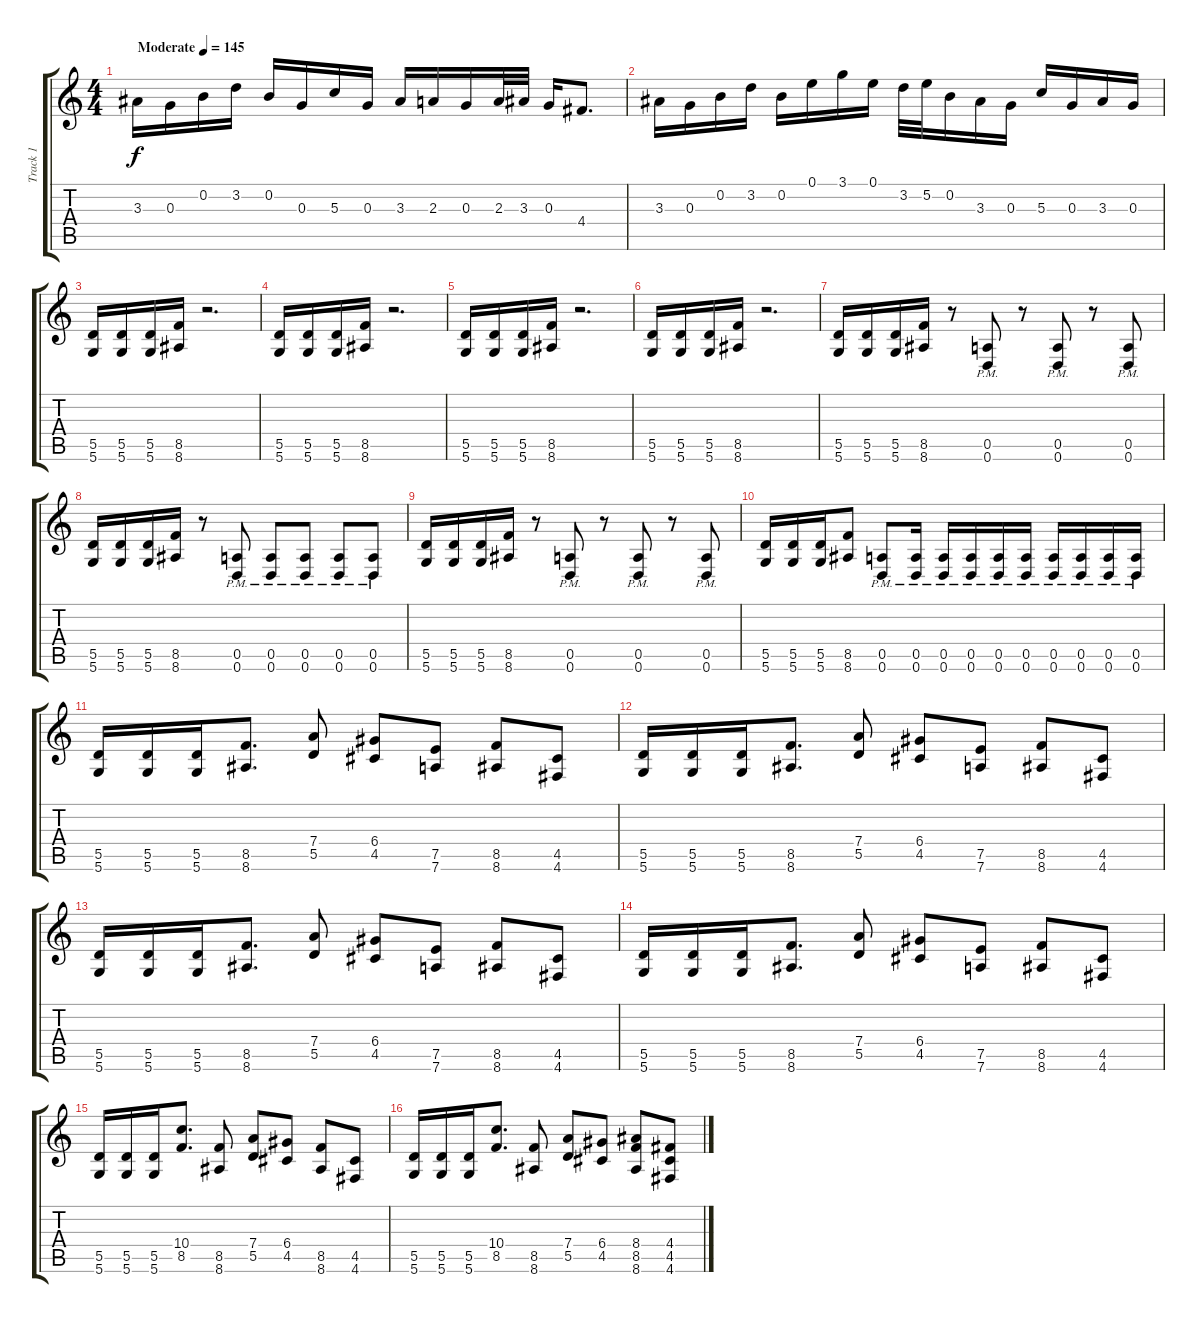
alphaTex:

\track ("Track 1" "Track 1") {instrument distortionguitar}
\staff {score tabs}
\tuning (E4 B3 G3 D3 A2 D2) {hide}
\ts (4 4)
\tempo (145 "Moderate")
\clef g2
\ks c
3.3.16{dy f instrument distortionguitar} 0.3.16 0.2.16 3.2.16 0.2.16 0.3.16 5.3.16 0.3.16 3.3.16 2.3.16 0.3.16 2.3.32 3.3.32 0.3.16 4.4.8{d} |
3.3.16 0.3.16 0.2.16 3.2.16 0.2.16 0.1.16 3.1.16 0.1.16 3.2.32 5.2.32 0.2.16 3.3.16 0.3.16 5.3.16 0.3.16 3.3.16 0.3.16 |
(5.5 5.6).16 (5.5 5.6).16 (5.5 5.6).16 (8.5 8.6).16 r.2{d} |
(5.5 5.6).16 (5.5 5.6).16 (5.5 5.6).16 (8.5 8.6).16 r.2{d} |
(5.5 5.6).16 (5.5 5.6).16 (5.5 5.6).16 (8.5 8.6).16 r.2{d} |
(5.5 5.6).16 (5.5 5.6).16 (5.5 5.6).16 (8.5 8.6).16 r.2{d} |
(5.5 5.6).16 (5.5 5.6).16 (5.5 5.6).16 (8.5 8.6).16 r.8 (0.5{pm} 0.6{pm}).8 r.8 (0.5{pm} 0.6{pm}).8 r.8 (0.5{pm} 0.6{pm}).8 |
(5.5 5.6).16 (5.5 5.6).16 (5.5 5.6).16 (8.5 8.6).16 r.8 (0.5{pm} 0.6{pm}).8 (0.5{pm} 0.6{pm}).8 (0.5{pm} 0.6{pm}).8 (0.5{pm} 0.6{pm}).8 (0.5{pm} 0.6{pm}).8 |
(5.5 5.6).16 (5.5 5.6).16 (5.5 5.6).16 (8.5 8.6).16 r.8 (0.5{pm} 0.6{pm}).8 r.8 (0.5{pm} 0.6{pm}).8 r.8 (0.5{pm} 0.6{pm}).8 |
(5.5 5.6).16 (5.5 5.6).16 (5.5 5.6).16 (8.5 8.6).8 (0.5{pm} 0.6{pm}).8 (0.5{pm} 0.6{pm}).16 (0.5{pm} 0.6{pm}).16 (0.5{pm} 0.6{pm}).16 (0.5{pm} 0.6{pm}).16 (0.5{pm} 0.6{pm}).16 (0.5{pm} 0.6{pm}).16 (0.5{pm} 0.6{pm}).16 (0.5{pm} 0.6{pm}).16 (0.5{pm} 0.6{pm}).16 |
(5.5 5.6).16 (5.5 5.6).16 (5.5 5.6).16 (8.5 8.6).8{d} (7.4 5.5).8 (6.4 4.5).8 (7.5 7.6).8 (8.5 8.6).8 (4.5 4.6).8 |
(5.5 5.6).16 (5.5 5.6).16 (5.5 5.6).16 (8.5 8.6).8{d} (7.4 5.5).8 (6.4 4.5).8 (7.5 7.6).8 (8.5 8.6).8 (4.5 4.6).8 |
(5.5 5.6).16 (5.5 5.6).16 (5.5 5.6).16 (8.5 8.6).8{d} (7.4 5.5).8 (6.4 4.5).8 (7.5 7.6).8 (8.5 8.6).8 (4.5 4.6).8 |
(5.5 5.6).16 (5.5 5.6).16 (5.5 5.6).16 (8.5 8.6).8{d} (7.4 5.5).8 (6.4 4.5).8 (7.5 7.6).8 (8.5 8.6).8 (4.5 4.6).8 |
(5.5 5.6).16 (5.5 5.6).16 (5.5 5.6).16 (10.4 8.5).8{d} (8.5 8.6).8 (7.4 5.5).8 (6.4 4.5).8 (8.5 8.6).8 (4.5 4.6).8 |
(5.5 5.6).16 (5.5 5.6).16 (5.5 5.6).16 (10.4 8.5).8{d} (8.5 8.6).8 (7.4 5.5).8 (6.4 4.5).8 (8.4 8.5 8.6).8 (4.4 4.5 4.6).8
